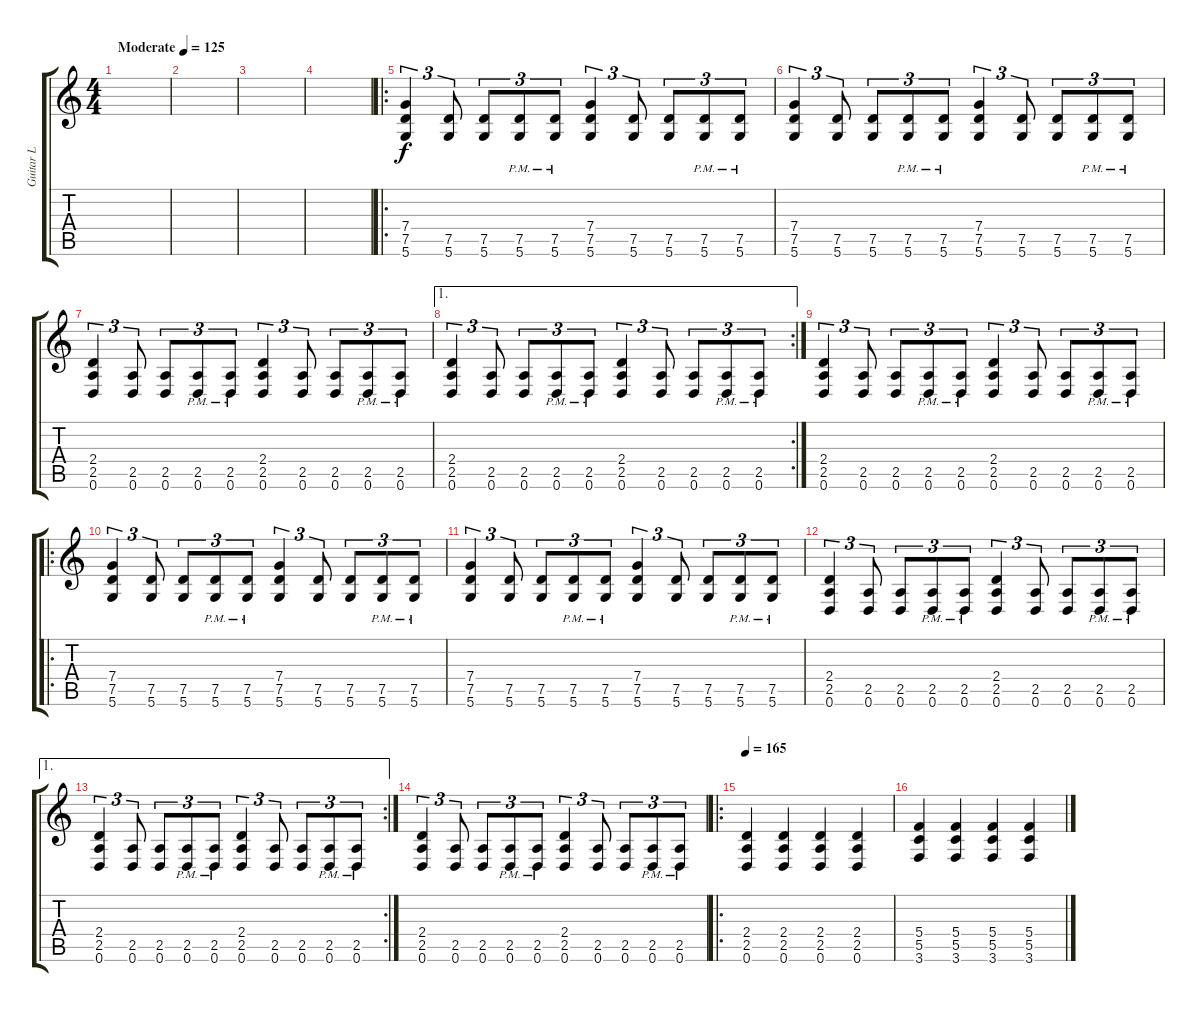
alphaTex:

\track ("Guitar L" "Guitar L") {instrument distortionguitar}
\staff {score tabs}
\tuning (D4 A3 F3 C3 G2 D2) {hide}
\ts (4 4)
\tempo (125 "Moderate")
\clef g2
\ks c
|
|
|
|
\ro
(7.4 7.5 5.6).4{tu (3 2)} (7.5 5.6).8{tu (3 2)} (7.5 5.6).8{tu (3 2)} (7.5{pm} 5.6{pm}).8{tu (3 2)} (7.5{pm} 5.6{pm}).8{tu (3 2)} (7.4 7.5 5.6).4{tu (3 2)} (7.5 5.6).8{tu (3 2)} (7.5 5.6).8{tu (3 2)} (7.5{pm} 5.6{pm}).8{tu (3 2)} (7.5{pm} 5.6{pm}).8{tu (3 2)} |
(7.4 7.5 5.6).4{tu (3 2)} (7.5 5.6).8{tu (3 2)} (7.5 5.6).8{tu (3 2)} (7.5{pm} 5.6{pm}).8{tu (3 2)} (7.5{pm} 5.6{pm}).8{tu (3 2)} (7.4 7.5 5.6).4{tu (3 2)} (7.5 5.6).8{tu (3 2)} (7.5 5.6).8{tu (3 2)} (7.5{pm} 5.6{pm}).8{tu (3 2)} (7.5{pm} 5.6{pm}).8{tu (3 2)} |
(2.4 2.5 0.6).4{tu (3 2)} (2.5 0.6).8{tu (3 2)} (2.5 0.6).8{tu (3 2)} (2.5{pm} 0.6{pm}).8{tu (3 2)} (2.5{pm} 0.6{pm}).8{tu (3 2)} (2.4 2.5 0.6).4{tu (3 2)} (2.5 0.6).8{tu (3 2)} (2.5 0.6).8{tu (3 2)} (2.5{pm} 0.6{pm}).8{tu (3 2)} (2.5{pm} 0.6{pm}).8{tu (3 2)} |
\ae 1
\rc 2
(2.4 2.5 0.6).4{tu (3 2)} (2.5 0.6).8{tu (3 2)} (2.5 0.6).8{tu (3 2)} (2.5{pm} 0.6{pm}).8{tu (3 2)} (2.5{pm} 0.6{pm}).8{tu (3 2)} (2.4 2.5 0.6).4{tu (3 2)} (2.5 0.6).8{tu (3 2)} (2.5 0.6).8{tu (3 2)} (2.5{pm} 0.6{pm}).8{tu (3 2)} (2.5{pm} 0.6{pm}).8{tu (3 2)} |
(2.4 2.5 0.6).4{tu (3 2)} (2.5 0.6).8{tu (3 2)} (2.5 0.6).8{tu (3 2)} (2.5{pm} 0.6{pm}).8{tu (3 2)} (2.5{pm} 0.6{pm}).8{tu (3 2)} (2.4 2.5 0.6).4{tu (3 2)} (2.5 0.6).8{tu (3 2)} (2.5 0.6).8{tu (3 2)} (2.5{pm} 0.6{pm}).8{tu (3 2)} (2.5{pm} 0.6{pm}).8{tu (3 2)} |
\ro
(7.4 7.5 5.6).4{tu (3 2)} (7.5 5.6).8{tu (3 2)} (7.5 5.6).8{tu (3 2)} (7.5{pm} 5.6{pm}).8{tu (3 2)} (7.5{pm} 5.6{pm}).8{tu (3 2)} (7.4 7.5 5.6).4{tu (3 2)} (7.5 5.6).8{tu (3 2)} (7.5 5.6).8{tu (3 2)} (7.5{pm} 5.6{pm}).8{tu (3 2)} (7.5{pm} 5.6{pm}).8{tu (3 2)} |
(7.4 7.5 5.6).4{tu (3 2)} (7.5 5.6).8{tu (3 2)} (7.5 5.6).8{tu (3 2)} (7.5{pm} 5.6{pm}).8{tu (3 2)} (7.5{pm} 5.6{pm}).8{tu (3 2)} (7.4 7.5 5.6).4{tu (3 2)} (7.5 5.6).8{tu (3 2)} (7.5 5.6).8{tu (3 2)} (7.5{pm} 5.6{pm}).8{tu (3 2)} (7.5{pm} 5.6{pm}).8{tu (3 2)} |
(2.4 2.5 0.6).4{tu (3 2)} (2.5 0.6).8{tu (3 2)} (2.5 0.6).8{tu (3 2)} (2.5{pm} 0.6{pm}).8{tu (3 2)} (2.5{pm} 0.6{pm}).8{tu (3 2)} (2.4 2.5 0.6).4{tu (3 2)} (2.5 0.6).8{tu (3 2)} (2.5 0.6).8{tu (3 2)} (2.5{pm} 0.6{pm}).8{tu (3 2)} (2.5{pm} 0.6{pm}).8{tu (3 2)} |
\ae 1
\rc 2
(2.4 2.5 0.6).4{tu (3 2)} (2.5 0.6).8{tu (3 2)} (2.5 0.6).8{tu (3 2)} (2.5{pm} 0.6{pm}).8{tu (3 2)} (2.5{pm} 0.6{pm}).8{tu (3 2)} (2.4 2.5 0.6).4{tu (3 2)} (2.5 0.6).8{tu (3 2)} (2.5 0.6).8{tu (3 2)} (2.5{pm} 0.6{pm}).8{tu (3 2)} (2.5{pm} 0.6{pm}).8{tu (3 2)} |
(2.4 2.5 0.6).4{tu (3 2)} (2.5 0.6).8{tu (3 2)} (2.5 0.6).8{tu (3 2)} (2.5{pm} 0.6{pm}).8{tu (3 2)} (2.5{pm} 0.6{pm}).8{tu (3 2)} (2.4 2.5 0.6).4{tu (3 2)} (2.5 0.6).8{tu (3 2)} (2.5 0.6).8{tu (3 2)} (2.5{pm} 0.6{pm}).8{tu (3 2)} (2.5{pm} 0.6{pm}).8{tu (3 2)} |
\ro
\tempo 165
(2.4 2.5 0.6).4 (2.4 2.5 0.6).4 (2.4 2.5 0.6).4 (2.4 2.5 0.6).4 |
(5.4 5.5 3.6).4 (5.4 5.5 3.6).4 (5.4 5.5 3.6).4 (5.4 5.5 3.6).4
